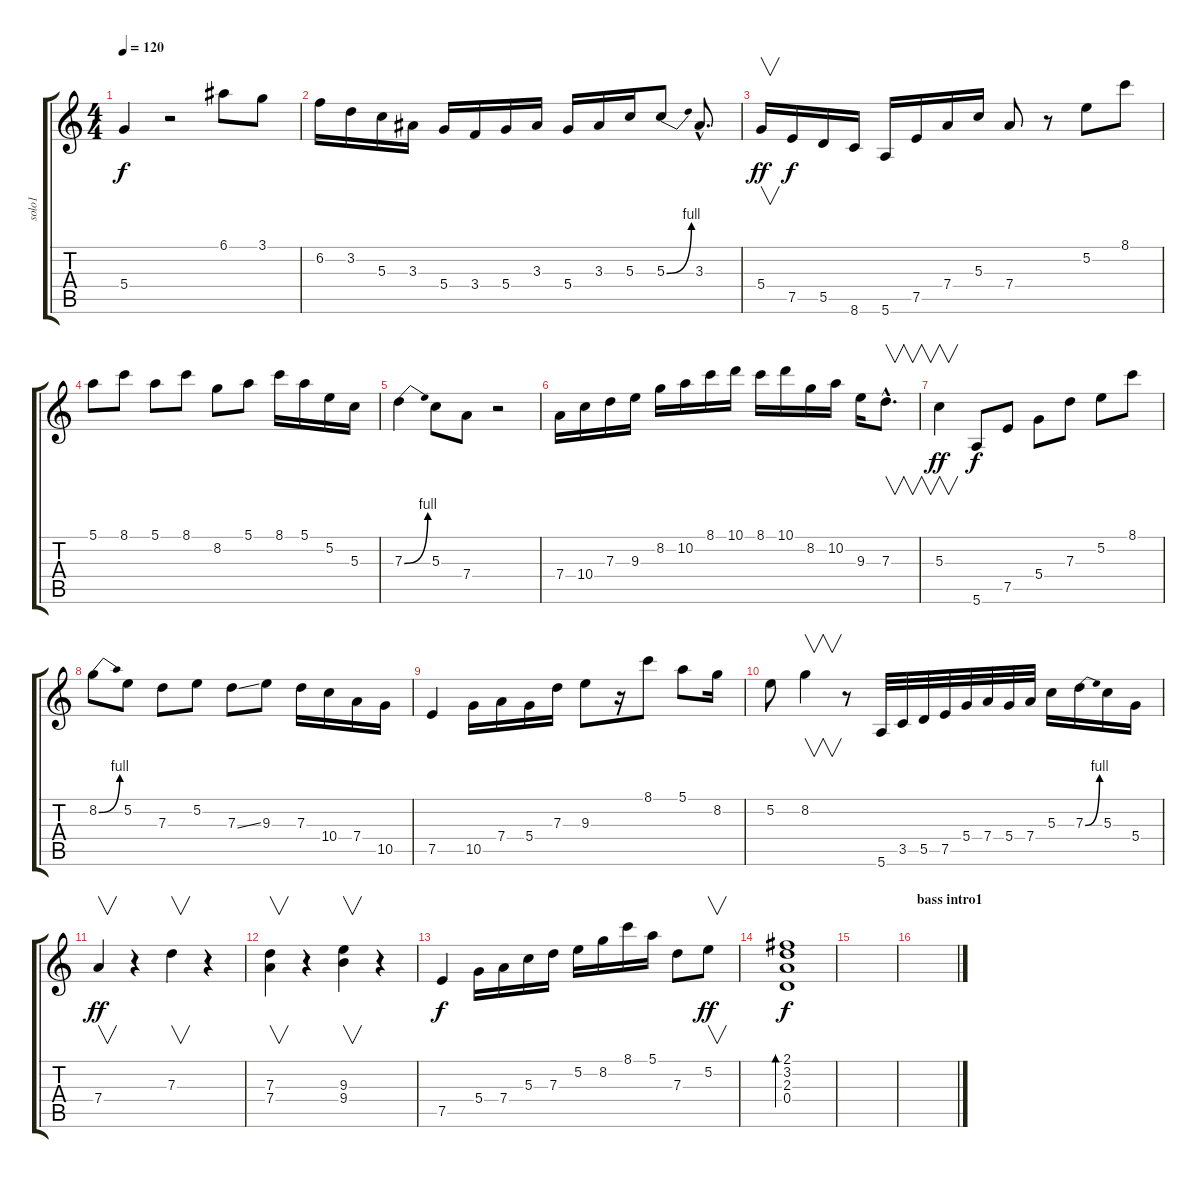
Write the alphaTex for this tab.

\track ("solo1" "solo1") {instrument electricguitarclean}
\staff {score tabs}
\tuning (E4 B3 G3 D3 A2 E2) {hide}
\ts (4 4)
\tempo 120
\clef g2
\ks c
5.4.4{dy f} r.2 6.1.8 3.1.8 |
6.2.16 3.2.16 5.3.16 3.3.16 5.4.16 3.4.16 5.4.16 3.3.16 5.4.16 3.3.16 5.3.16 5.3{be (bend 0 0 60 4)}.8 3.3{hac}.8{d} |
5.4.16{v dy ff} 7.5.16{dy f} 5.5.16 8.6.16 5.6.16 7.5.16 7.4.16 5.3.16 7.4.8 r.8 5.2.8 8.1.8 |
5.1.8 8.1.8 5.1.8 8.1.8 8.2.8 5.1.8 8.1.16 5.1.16 5.2.16 5.3.16 |
7.3{be (bend 0 0 60 4)}.4 5.3.8 7.4.8 r.2 |
7.4.16 10.4.16 7.3.16 9.3.16 8.2.16 10.2.16 8.1.16 10.1.16 8.1.16 10.1.16 8.2.16 10.2.16 9.3.16 7.3{hac}.8{v d} |
5.3.4{v dy ff} 5.6.8{dy f} 7.5.8 5.4.8 7.3.8 5.2.8 8.1.8 |
8.2{be (bend 0 0 60 4)}.8 5.2.8 7.3.8 5.2.8 7.3{ss}.8 9.3.8 7.3.16 10.4.16 7.4.16 10.5.16 |
7.5.4 10.5.16 7.4.16 5.4.16 7.3.16 9.3.8 r.16 8.1.8 5.1.8 8.2.16 |
5.2.8 8.2.4{v} r.8 5.6.32 3.5.32 5.5.32 7.5.32 5.4.32 7.4.32 5.4.32 7.4.32 5.3.16 7.3{be (bend 0 0 60 4)}.16 5.3.16 5.4.16 |
7.4.4{v dy ff} r.4 7.3.4{v} r.4 |
(7.3 7.4).4{v} r.4 (9.3 9.4).4{v} r.4 |
7.5.4{dy f} 5.4.16 7.4.16 5.3.16 7.3.16 5.2.16 8.2.16 8.1.16 5.1.16 7.3.8 5.2.8{v dy ff} |
(2.1 3.2 2.3 0.4).1{bd 480 dy f} |
|
\section ("" "bass intro1")
